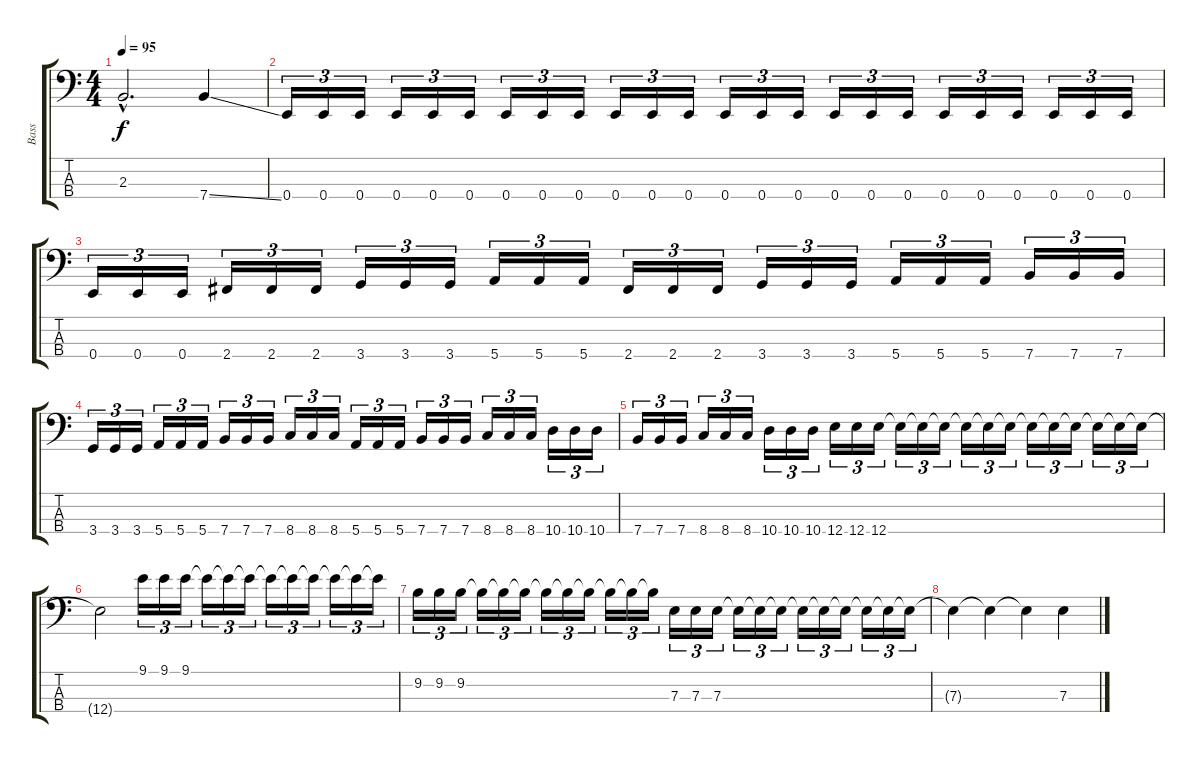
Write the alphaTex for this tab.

\track ("Bass" "Bass") {instrument slapbass2}
\staff {score tabs}
\tuning (G2 D2 A1 E1) {hide}
\ts (4 4)
\tempo 95
\clef f4
\ks c
2.3{hac t}.2{d dy f} 7.4{ss}.4 |
0.4.16{tu (3 2)} 0.4.16{tu (3 2)} 0.4.16{tu (3 2)} 0.4.16{tu (3 2)} 0.4.16{tu (3 2)} 0.4.16{tu (3 2)} 0.4.16{tu (3 2)} 0.4.16{tu (3 2)} 0.4.16{tu (3 2)} 0.4.16{tu (3 2)} 0.4.16{tu (3 2)} 0.4.16{tu (3 2)} 0.4.16{tu (3 2)} 0.4.16{tu (3 2)} 0.4.16{tu (3 2)} 0.4.16{tu (3 2)} 0.4.16{tu (3 2)} 0.4.16{tu (3 2)} 0.4.16{tu (3 2)} 0.4.16{tu (3 2)} 0.4.16{tu (3 2)} 0.4.16{tu (3 2)} 0.4.16{tu (3 2)} 0.4.16{tu (3 2)} |
0.4.16{tu (3 2)} 0.4.16{tu (3 2)} 0.4.16{tu (3 2)} 2.4.16{tu (3 2)} 2.4.16{tu (3 2)} 2.4.16{tu (3 2)} 3.4.16{tu (3 2)} 3.4.16{tu (3 2)} 3.4.16{tu (3 2)} 5.4.16{tu (3 2)} 5.4.16{tu (3 2)} 5.4.16{tu (3 2)} 2.4.16{tu (3 2)} 2.4.16{tu (3 2)} 2.4.16{tu (3 2)} 3.4.16{tu (3 2)} 3.4.16{tu (3 2)} 3.4.16{tu (3 2)} 5.4.16{tu (3 2)} 5.4.16{tu (3 2)} 5.4.16{tu (3 2)} 7.4.16{tu (3 2)} 7.4.16{tu (3 2)} 7.4.16{tu (3 2)} |
3.4.16{tu (3 2)} 3.4.16{tu (3 2)} 3.4.16{tu (3 2)} 5.4.16{tu (3 2)} 5.4.16{tu (3 2)} 5.4.16{tu (3 2)} 7.4.16{tu (3 2)} 7.4.16{tu (3 2)} 7.4.16{tu (3 2)} 8.4.16{tu (3 2)} 8.4.16{tu (3 2)} 8.4.16{tu (3 2)} 5.4.16{tu (3 2)} 5.4.16{tu (3 2)} 5.4.16{tu (3 2)} 7.4.16{tu (3 2)} 7.4.16{tu (3 2)} 7.4.16{tu (3 2)} 8.4.16{tu (3 2)} 8.4.16{tu (3 2)} 8.4.16{tu (3 2)} 10.4.16{tu (3 2)} 10.4.16{tu (3 2)} 10.4.16{tu (3 2)} |
7.4.16{tu (3 2)} 7.4.16{tu (3 2)} 7.4.16{tu (3 2)} 8.4.16{tu (3 2)} 8.4.16{tu (3 2)} 8.4.16{tu (3 2)} 10.4.16{tu (3 2)} 10.4.16{tu (3 2)} 10.4.16{tu (3 2)} 12.4.16{tu (3 2)} 12.4.16{tu (3 2)} 12.4.16{tu (3 2)} 12.4{t}.16{tu (3 2)} 12.4{t}.16{tu (3 2)} 12.4{t}.16{tu (3 2)} 12.4{t}.16{tu (3 2)} 12.4{t}.16{tu (3 2)} 12.4{t}.16{tu (3 2)} 12.4{t}.16{tu (3 2)} 12.4{t}.16{tu (3 2)} 12.4{t}.16{tu (3 2)} 12.4{t}.16{tu (3 2)} 12.4{t}.16{tu (3 2)} 12.4{t}.16{tu (3 2)} |
12.4{t}.2 9.1.16{tu (3 2)} 9.1.16{tu (3 2)} 9.1.16{tu (3 2)} 9.1{t}.16{tu (3 2)} 9.1{t}.16{tu (3 2)} 9.1{t}.16{tu (3 2)} 9.1{t}.16{tu (3 2)} 9.1{t}.16{tu (3 2)} 9.1{t}.16{tu (3 2)} 9.1{t}.16{tu (3 2)} 9.1{t}.16{tu (3 2)} 9.1{t}.16{tu (3 2)} |
9.2.16{tu (3 2)} 9.2.16{tu (3 2)} 9.2.16{tu (3 2)} 9.2{t}.16{tu (3 2)} 9.2{t}.16{tu (3 2)} 9.2{t}.16{tu (3 2)} 9.2{t}.16{tu (3 2)} 9.2{t}.16{tu (3 2)} 9.2{t}.16{tu (3 2)} 9.2{t}.16{tu (3 2)} 9.2{t}.16{tu (3 2)} 9.2{t}.16{tu (3 2)} 7.3.16{tu (3 2)} 7.3.16{tu (3 2)} 7.3.16{tu (3 2)} 7.3{t}.16{tu (3 2)} 7.3{t}.16{tu (3 2)} 7.3{t}.16{tu (3 2)} 7.3{t}.16{tu (3 2)} 7.3{t}.16{tu (3 2)} 7.3{t}.16{tu (3 2)} 7.3{t}.16{tu (3 2)} 7.3{t}.16{tu (3 2)} 7.3{t}.16{tu (3 2)} |
7.3{t}.4 7.3{t}.4 7.3{t}.4 7.3.4
